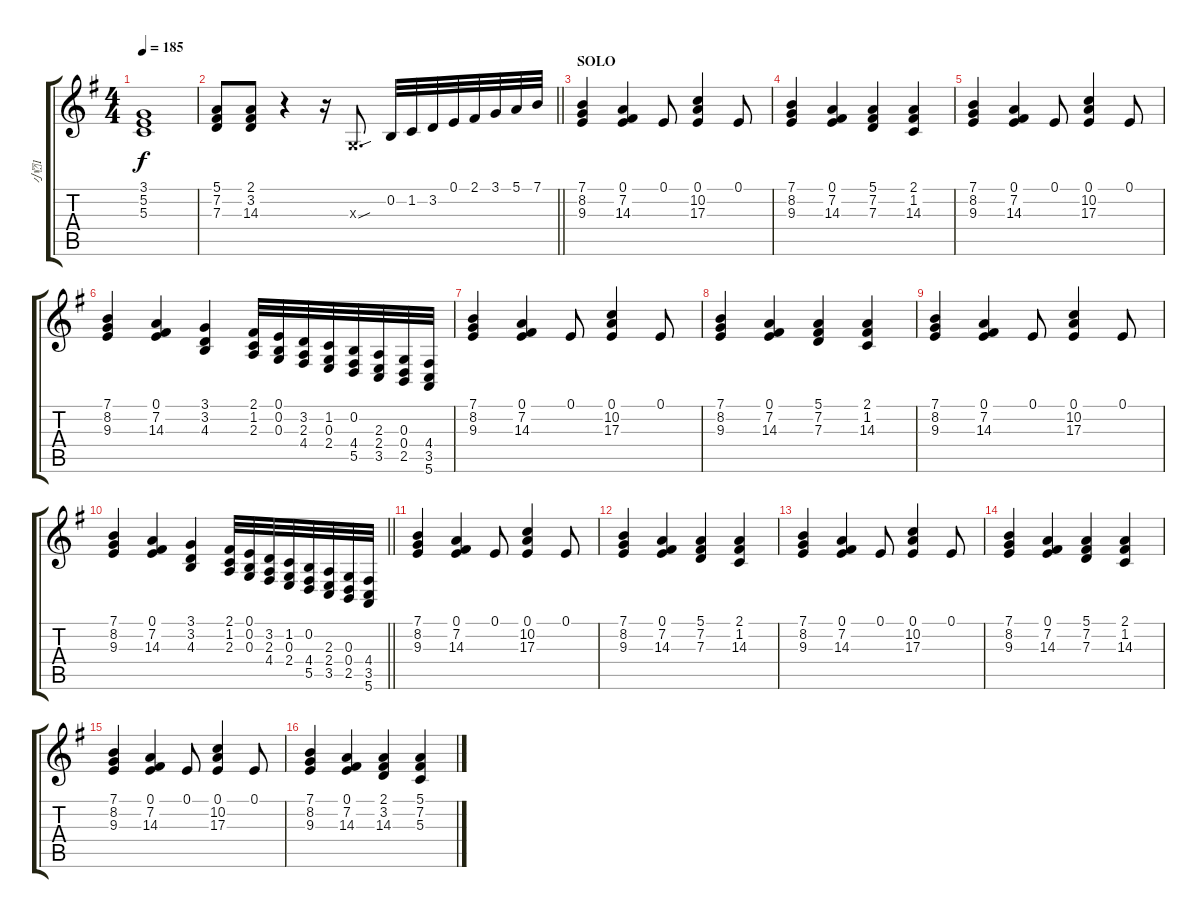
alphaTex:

\track ("小1" "小1") {instrument vibraphone}
\staff {score tabs}
\tuning (E4 B3 G3 D3 A2 E2) {hide}
\ts (4 4)
\tempo 185
\clef g2
\ks g
(3.1 5.2 5.3).1{dy f} |
\barLineRight lightlight
(5.1 7.2 7.3).8 (2.1 3.2 14.3).8 r.4 r.16 0.3{sou x}.8{d} 0.2.32 1.2.32 3.2.32 0.1.32 2.1.32 3.1.32 5.1.32 7.1.32 |
\section ("" "SOLO")
(7.1 8.2 9.3).4 (0.1 7.2 14.3).4 0.1.8 (0.1 10.2 17.3).4 0.1.8 |
(7.1 8.2 9.3).4 (0.1 7.2 14.3).4 (5.1 7.2 7.3).4 (2.1 1.2 14.3).4 |
(7.1 8.2 9.3).4 (0.1 7.2 14.3).4 0.1.8 (0.1 10.2 17.3).4 0.1.8 |
(7.1 8.2 9.3).4 (0.1 7.2 14.3).4 (3.1 3.2 4.3).4 (2.1 1.2 2.3).32 (0.1 0.2 0.3).32 (3.2 2.3 4.4).32 (1.2 0.3 2.4).32 (0.2 4.4 5.5).32 (2.3 2.4 3.5).32 (0.3 0.4 2.5).32 (4.4 3.5 5.6).32 |
(7.1 8.2 9.3).4 (0.1 7.2 14.3).4 0.1.8 (0.1 10.2 17.3).4 0.1.8 |
(7.1 8.2 9.3).4 (0.1 7.2 14.3).4 (5.1 7.2 7.3).4 (2.1 1.2 14.3).4 |
(7.1 8.2 9.3).4 (0.1 7.2 14.3).4 0.1.8 (0.1 10.2 17.3).4 0.1.8 |
\barLineRight lightlight
(7.1 8.2 9.3).4 (0.1 7.2 14.3).4 (3.1 3.2 4.3).4 (2.1 1.2 2.3).32 (0.1 0.2 0.3).32 (3.2 2.3 4.4).32 (1.2 0.3 2.4).32 (0.2 4.4 5.5).32 (2.3 2.4 3.5).32 (0.3 0.4 2.5).32 (4.4 3.5 5.6).32 |
(7.1 8.2 9.3).4 (0.1 7.2 14.3).4 0.1.8 (0.1 10.2 17.3).4 0.1.8 |
(7.1 8.2 9.3).4 (0.1 7.2 14.3).4 (5.1 7.2 7.3).4 (2.1 1.2 14.3).4 |
(7.1 8.2 9.3).4 (0.1 7.2 14.3).4 0.1.8 (0.1 10.2 17.3).4 0.1.8 |
(7.1 8.2 9.3).4 (0.1 7.2 14.3).4 (5.1 7.2 7.3).4 (2.1 1.2 14.3).4 |
(7.1 8.2 9.3).4 (0.1 7.2 14.3).4 0.1.8 (0.1 10.2 17.3).4 0.1.8 |
(7.1 8.2 9.3).4 (0.1 7.2 14.3).4 (2.1 3.2 14.3).4 (5.1 7.2 5.3).4
